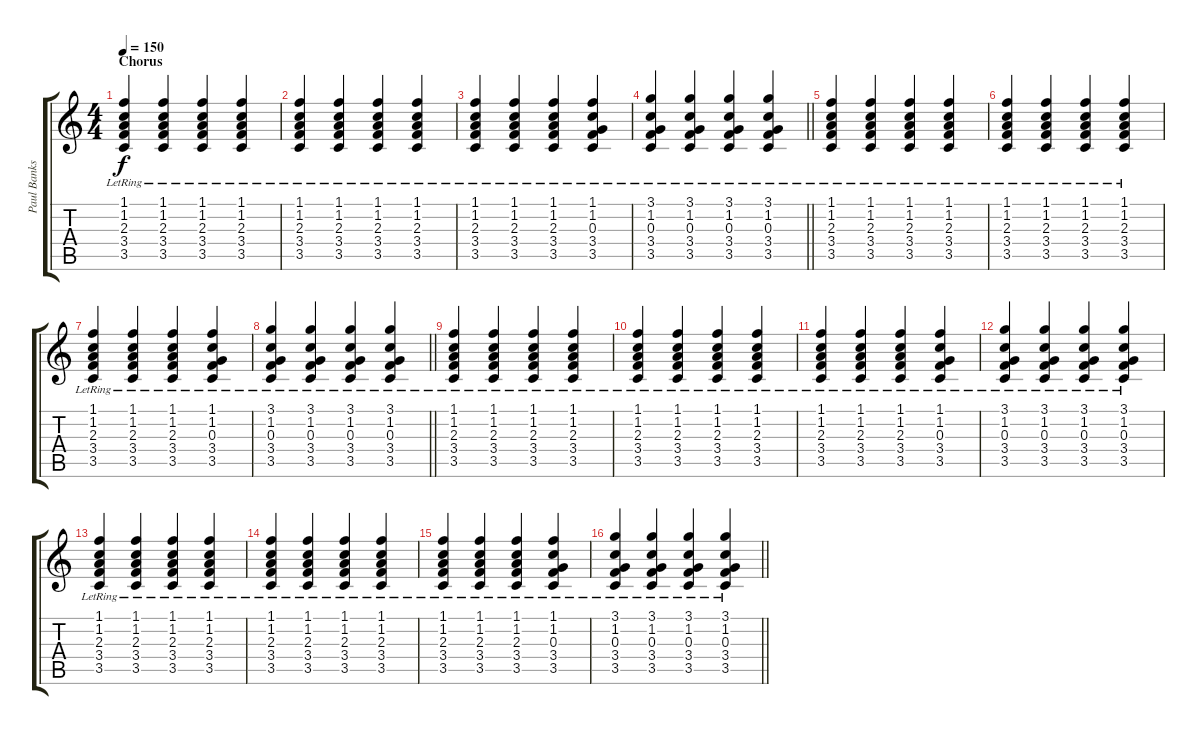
\track ("Paul Banks" "Paul Banks") {instrument electricguitarjazz}
\staff {score tabs}
\tuning (E4 B3 G3 D3 A2 E2) {hide}
\ts (4 4)
\section ("" "Chorus")
\tempo 150
\clef g2
\ks c
(1.1 1.2{lr} 2.3{lr} 3.4{lr} 3.5{lr}).4{dy f} (1.1 1.2{lr} 2.3{lr} 3.4{lr} 3.5{lr}).4 (1.1 1.2{lr} 2.3{lr} 3.4{lr} 3.5{lr}).4 (1.1 1.2{lr} 2.3{lr} 3.4{lr} 3.5{lr}).4 |
(1.1 1.2{lr} 2.3{lr} 3.4{lr} 3.5{lr}).4 (1.1 1.2{lr} 2.3{lr} 3.4{lr} 3.5{lr}).4 (1.1 1.2{lr} 2.3{lr} 3.4{lr} 3.5{lr}).4 (1.1 1.2{lr} 2.3{lr} 3.4{lr} 3.5{lr}).4 |
(1.1 1.2{lr} 2.3{lr} 3.4{lr} 3.5{lr}).4 (1.1 1.2{lr} 2.3{lr} 3.4{lr} 3.5{lr}).4 (1.1 1.2{lr} 2.3{lr} 3.4{lr} 3.5{lr}).4 (1.1 1.2{lr} 0.3{lr} 3.4{lr} 3.5{lr}).4 |
\barLineRight lightlight
(3.1 1.2{lr} 0.3{lr} 3.4{lr} 3.5{lr}).4 (3.1 1.2{lr} 0.3{lr} 3.4{lr} 3.5{lr}).4 (3.1 1.2{lr} 0.3{lr} 3.4{lr} 3.5{lr}).4 (3.1 1.2{lr} 0.3{lr} 3.4{lr} 3.5{lr}).4 |
(1.1 1.2{lr} 2.3{lr} 3.4{lr} 3.5{lr}).4 (1.1 1.2{lr} 2.3{lr} 3.4{lr} 3.5{lr}).4 (1.1 1.2{lr} 2.3{lr} 3.4{lr} 3.5{lr}).4 (1.1 1.2{lr} 2.3{lr} 3.4{lr} 3.5{lr}).4 |
(1.1 1.2{lr} 2.3{lr} 3.4{lr} 3.5{lr}).4 (1.1 1.2{lr} 2.3{lr} 3.4{lr} 3.5{lr}).4 (1.1 1.2{lr} 2.3{lr} 3.4{lr} 3.5{lr}).4 (1.1 1.2{lr} 2.3{lr} 3.4{lr} 3.5{lr}).4 |
(1.1 1.2{lr} 2.3{lr} 3.4{lr} 3.5{lr}).4 (1.1 1.2{lr} 2.3{lr} 3.4{lr} 3.5{lr}).4 (1.1 1.2{lr} 2.3{lr} 3.4{lr} 3.5{lr}).4 (1.1 1.2{lr} 0.3{lr} 3.4{lr} 3.5{lr}).4 |
\barLineRight lightlight
(3.1 1.2{lr} 0.3{lr} 3.4{lr} 3.5{lr}).4 (3.1 1.2{lr} 0.3{lr} 3.4{lr} 3.5{lr}).4 (3.1 1.2{lr} 0.3{lr} 3.4{lr} 3.5{lr}).4 (3.1 1.2{lr} 0.3{lr} 3.4{lr} 3.5{lr}).4 |
(1.1 1.2{lr} 2.3{lr} 3.4{lr} 3.5{lr}).4 (1.1 1.2{lr} 2.3{lr} 3.4{lr} 3.5{lr}).4 (1.1 1.2{lr} 2.3{lr} 3.4{lr} 3.5{lr}).4 (1.1 1.2{lr} 2.3{lr} 3.4{lr} 3.5{lr}).4 |
(1.1 1.2{lr} 2.3{lr} 3.4{lr} 3.5{lr}).4 (1.1 1.2{lr} 2.3{lr} 3.4{lr} 3.5{lr}).4 (1.1 1.2{lr} 2.3{lr} 3.4{lr} 3.5{lr}).4 (1.1 1.2{lr} 2.3{lr} 3.4{lr} 3.5{lr}).4 |
(1.1 1.2{lr} 2.3{lr} 3.4{lr} 3.5{lr}).4 (1.1 1.2{lr} 2.3{lr} 3.4{lr} 3.5{lr}).4 (1.1 1.2{lr} 2.3{lr} 3.4{lr} 3.5{lr}).4 (1.1 1.2{lr} 0.3{lr} 3.4{lr} 3.5{lr}).4 |
(3.1 1.2{lr} 0.3{lr} 3.4{lr} 3.5{lr}).4 (3.1 1.2{lr} 0.3{lr} 3.4{lr} 3.5{lr}).4 (3.1 1.2{lr} 0.3{lr} 3.4{lr} 3.5{lr}).4 (3.1 1.2{lr} 0.3{lr} 3.4{lr} 3.5{lr}).4 |
(1.1 1.2{lr} 2.3{lr} 3.4{lr} 3.5{lr}).4 (1.1 1.2{lr} 2.3{lr} 3.4{lr} 3.5{lr}).4 (1.1 1.2{lr} 2.3{lr} 3.4{lr} 3.5{lr}).4 (1.1 1.2{lr} 2.3{lr} 3.4{lr} 3.5{lr}).4 |
(1.1 1.2{lr} 2.3{lr} 3.4{lr} 3.5{lr}).4 (1.1 1.2{lr} 2.3{lr} 3.4{lr} 3.5{lr}).4 (1.1 1.2{lr} 2.3{lr} 3.4{lr} 3.5{lr}).4 (1.1 1.2{lr} 2.3{lr} 3.4{lr} 3.5{lr}).4 |
(1.1 1.2{lr} 2.3{lr} 3.4{lr} 3.5{lr}).4 (1.1 1.2{lr} 2.3{lr} 3.4{lr} 3.5{lr}).4 (1.1 1.2{lr} 2.3{lr} 3.4{lr} 3.5{lr}).4 (1.1 1.2{lr} 0.3{lr} 3.4{lr} 3.5{lr}).4 |
\barLineRight lightlight
(3.1 1.2{lr} 0.3{lr} 3.4{lr} 3.5{lr}).4 (3.1 1.2{lr} 0.3{lr} 3.4{lr} 3.5{lr}).4 (3.1 1.2{lr} 0.3{lr} 3.4{lr} 3.5{lr}).4 (3.1 1.2{lr} 0.3{lr} 3.4{lr} 3.5{lr}).4
